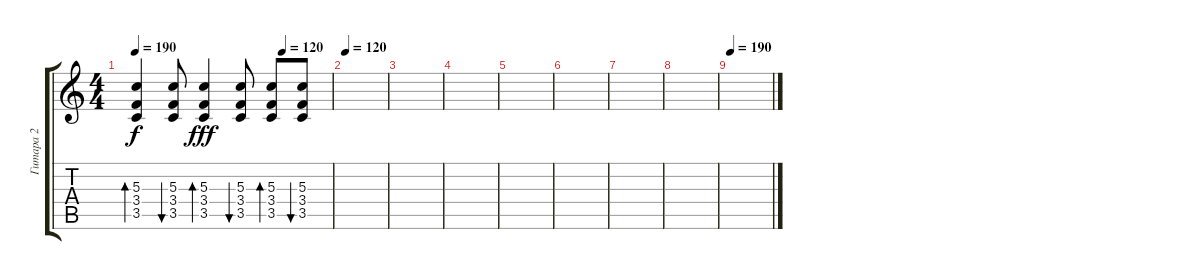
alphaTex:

\track ("Гитара 2" "Гитара 2") {instrument distortionguitar}
\staff {score tabs}
\tuning (E4 B3 G3 D3 A2 E2) {hide}
\ts (4 4)
\tempo 190
\tempo (120 0.75)
\clef g2
\ks c
(5.3 3.4 3.5).4{bd 60 dy f} (5.3 3.4 3.5).8{bu 60} (5.3 3.4 3.5).4{bd 60 dy fff} (5.3 3.4 3.5).8{bu 60} (5.3 3.4 3.5).8{bd 60} (5.3 3.4 3.5).8{bu 60} |
\tempo 120
|
|
|
|
|
|
|
\tempo 190
